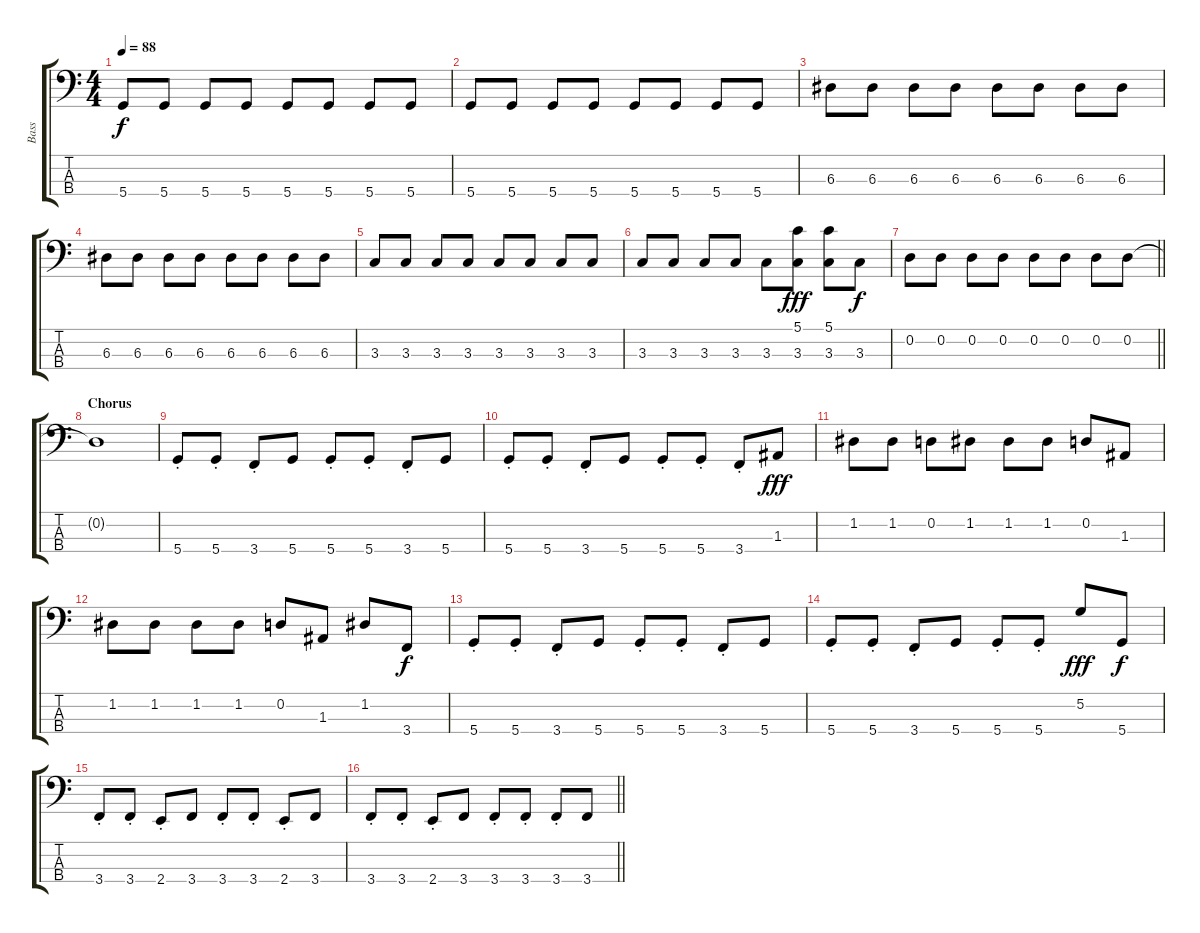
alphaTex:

\track ("Bass" "Bass") {instrument electricbassfinger}
\staff {score tabs}
\tuning (G2 D2 A1 D1) {hide}
\ts (4 4)
\tempo 88
\clef f4
\ks c
5.4.8{dy f} 5.4.8 5.4.8 5.4.8 5.4.8 5.4.8 5.4.8 5.4.8 |
5.4.8 5.4.8 5.4.8 5.4.8 5.4.8 5.4.8 5.4.8 5.4.8 |
6.3.8 6.3.8 6.3.8 6.3.8 6.3.8 6.3.8 6.3.8 6.3.8 |
6.3.8 6.3.8 6.3.8 6.3.8 6.3.8 6.3.8 6.3.8 6.3.8 |
3.3.8 3.3.8 3.3.8 3.3.8 3.3.8 3.3.8 3.3.8 3.3.8 |
3.3.8 3.3.8 3.3.8 3.3.8 3.3.8 (5.1 3.3).8{dy fff} (5.1 3.3).8 3.3.8{dy f} |
\barLineRight lightlight
0.2.8 0.2.8 0.2.8 0.2.8 0.2.8 0.2.8 0.2.8 0.2.8 |
\section ("" "Chorus")
0.2{t}.1 |
5.4{st}.8 5.4{st}.8 3.4{st}.8 5.4.8 5.4{st}.8 5.4{st}.8 3.4{st}.8 5.4.8 |
5.4{st}.8 5.4{st}.8 3.4{st}.8 5.4.8 5.4{st}.8 5.4{st}.8 3.4{st}.8 1.3.8{dy fff} |
1.2.8 1.2.8 0.2.8 1.2.8 1.2.8 1.2.8 0.2.8 1.3.8 |
1.2.8 1.2.8 1.2.8 1.2.8 0.2.8 1.3.8 1.2.8 3.4.8{dy f} |
5.4{st}.8 5.4{st}.8 3.4{st}.8 5.4.8 5.4{st}.8 5.4{st}.8 3.4{st}.8 5.4.8 |
5.4{st}.8 5.4{st}.8 3.4{st}.8 5.4.8 5.4{st}.8 5.4{st}.8 5.2.8{dy fff} 5.4.8{dy f} |
3.4{st}.8 3.4{st}.8 2.4{st}.8 3.4.8 3.4{st}.8 3.4{st}.8 2.4{st}.8 3.4.8 |
\barLineRight lightlight
3.4{st}.8 3.4{st}.8 2.4{st}.8 3.4.8 3.4{st}.8 3.4{st}.8 3.4{st}.8 3.4.8
